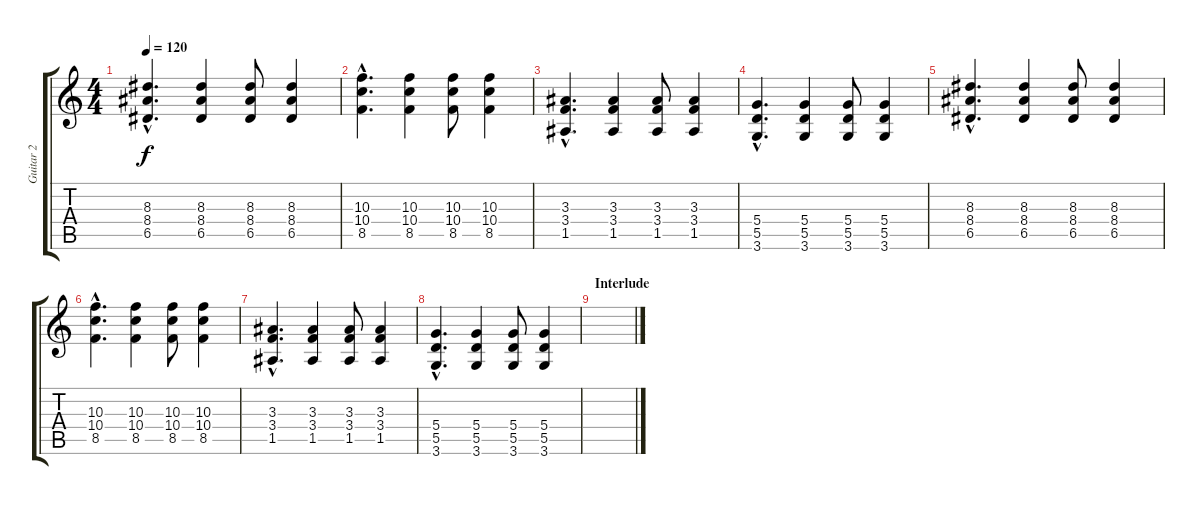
\track ("Guitar 2" "Guitar 2") {instrument distortionguitar}
\staff {score tabs}
\tuning (E4 B3 G3 D3 A2 E2) {hide}
\ts (4 4)
\tempo 120
\clef g2
\ks c
(8.3{hac} 8.4{hac} 6.5{hac}).4{d dy f} (8.3 8.4 6.5).4 (8.3 8.4 6.5).8 (8.3 8.4 6.5).4 |
(10.3{hac} 10.4{hac} 8.5{hac}).4{d} (10.3 10.4 8.5).4 (10.3 10.4 8.5).8 (10.3 10.4 8.5).4 |
(3.3{hac} 3.4{hac} 1.5{hac}).4{d} (3.3 3.4 1.5).4 (3.3 3.4 1.5).8 (3.3 3.4 1.5).4 |
(5.4{hac} 5.5{hac} 3.6{hac}).4{d} (5.4 5.5 3.6).4 (5.4 5.5 3.6).8 (5.4 5.5 3.6).4 |
(8.3{hac} 8.4{hac} 6.5{hac}).4{d} (8.3 8.4 6.5).4 (8.3 8.4 6.5).8 (8.3 8.4 6.5).4 |
(10.3{hac} 10.4{hac} 8.5{hac}).4{d} (10.3 10.4 8.5).4 (10.3 10.4 8.5).8 (10.3 10.4 8.5).4 |
(3.3{hac} 3.4{hac} 1.5{hac}).4{d} (3.3 3.4 1.5).4 (3.3 3.4 1.5).8 (3.3 3.4 1.5).4 |
(5.4{hac} 5.5{hac} 3.6{hac}).4{d} (5.4 5.5 3.6).4 (5.4 5.5 3.6).8 (5.4 5.5 3.6).4 |
\section ("" "Interlude")
